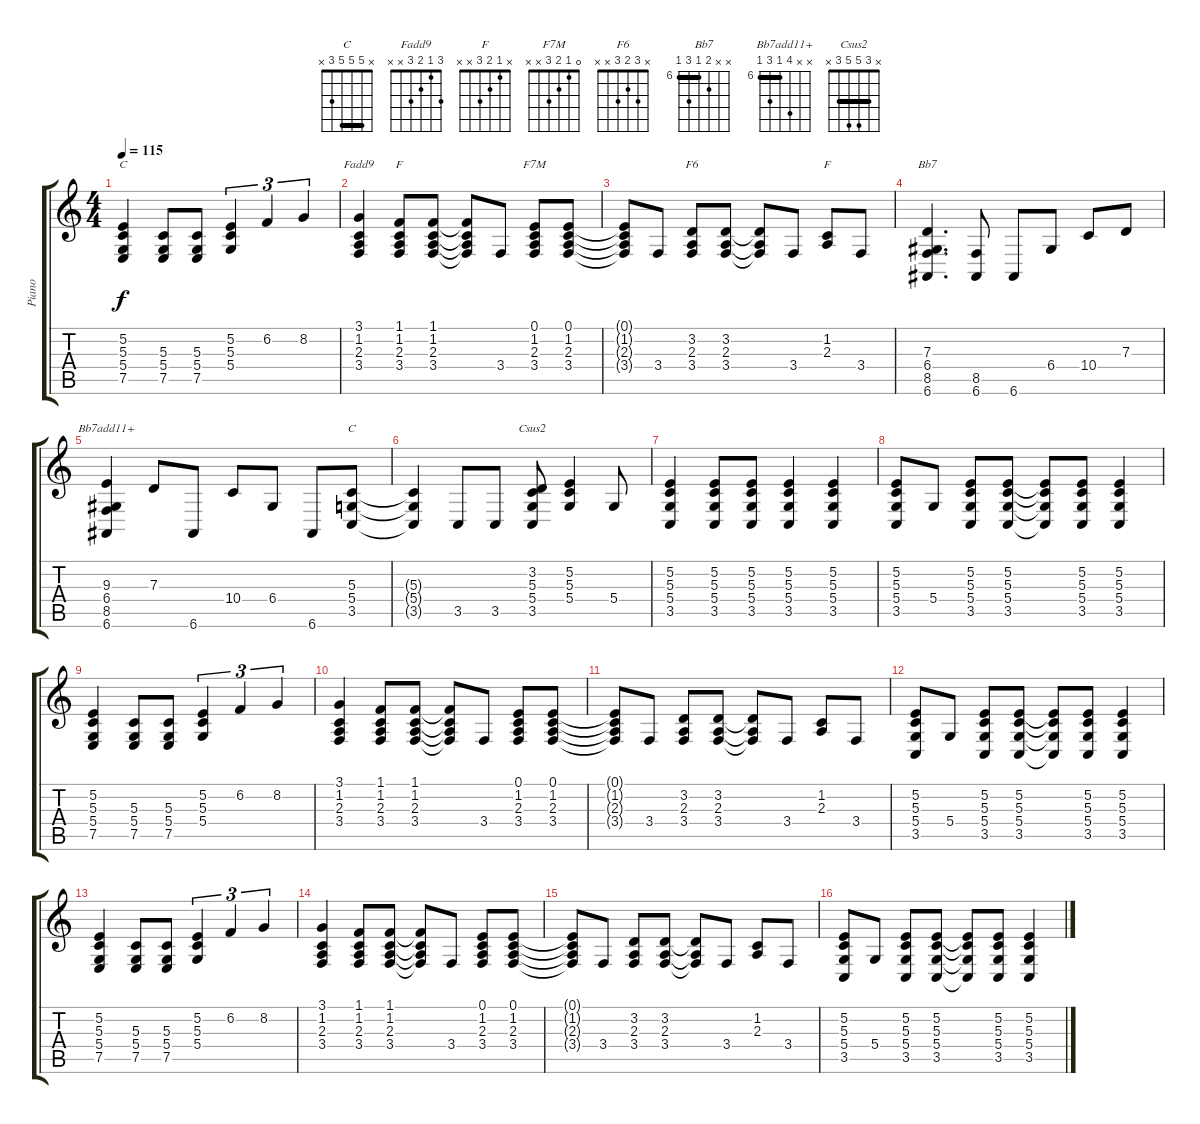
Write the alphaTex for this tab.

\track ("Piano" "Piano") {instrument acousticgrandpiano}
\staff {score tabs}
\tuning (E4 B3 G3 D3 A2 E2) {hide}
\chord ("C" x 5 5 5 7 x) {firstfret 5 barre 5}
\chord ("Fadd9" 3 1 2 3 x x)
\chord ("F" 1 1 2 3 x x) {barre 1}
\chord ("F7M" 0 1 2 3 x x)
\chord ("F6" x 3 2 3 x x)
\chord ("F" x 1 2 3 x x)
\chord ("Bb7" x x 7 6 8 6) {firstfret 6 barre 6}
\chord ("Bb7add11+" x x 9 6 8 6) {firstfret 6 barre 6}
\chord ("C" x 5 5 5 3 x) {barre 5}
\chord ("Csus2" x 3 5 5 3 x) {barre 3}
\ts (4 4)
\tempo 115
\clef g2
\ks c
(5.2 5.3 5.4 7.5).4{ch "C" dy f} (5.3 5.4 7.5).8 (5.3 5.4 7.5).8 (5.2 5.3 5.4).4{tu (3 2)} 6.2.4{tu (3 2)} 8.2.4{tu (3 2)} |
(3.1 1.2 2.3 3.4).4{ch "Fadd9"} (1.1 1.2 2.3 3.4).8{ch "F"} (1.1 1.2 2.3 3.4).8 (1.1{t} 1.2{t} 2.3{t} 3.4{t}).8 3.4.8 (0.1 1.2 2.3 3.4).8{ch "F7M"} (0.1 1.2 2.3 3.4).8 |
(0.1{t} 1.2{t} 2.3{t} 3.4{t}).8 3.4.8 (3.2 2.3 3.4).8{ch "F6"} (3.2 2.3 3.4).8 (3.2{t} 2.3{t} 3.4{t}).8 3.4.8 (1.2 2.3).8{ch "F"} 3.4.8 |
(7.3 6.4 8.5 6.6).4{d ch "Bb7"} (8.5 6.6).8 6.6.8 6.4.8 10.4.8 7.3.8 |
(9.3 6.4 8.5 6.6).4{ch "Bb7add11+"} 7.3.8 6.6.8 10.4.8 6.4.8 6.6.8 (5.3 5.4 3.5).8{ch "C"} |
(5.3{t} 5.4{t} 3.5{t}).4 3.5.8 3.5.8 (3.2 5.3 5.4 3.5).8{ch "Csus2"} (5.2 5.3 5.4).4 5.4.8 |
(5.2 5.3 5.4 3.5).4 (5.2 5.3 5.4 3.5).8 (5.2 5.3 5.4 3.5).8 (5.2 5.3 5.4 3.5).4 (5.2 5.3 5.4 3.5).4 |
(5.2 5.3 5.4 3.5).8 5.4.8 (5.2 5.3 5.4 3.5).8 (5.2 5.3 5.4 3.5).8 (5.2{t} 5.3{t} 5.4{t} 3.5{t}).8 (5.2 5.3 5.4 3.5).8 (5.2 5.3 5.4 3.5).4 |
(5.2 5.3 5.4 7.5).4 (5.3 5.4 7.5).8 (5.3 5.4 7.5).8 (5.2 5.3 5.4).4{tu (3 2)} 6.2.4{tu (3 2)} 8.2.4{tu (3 2)} |
(3.1 1.2 2.3 3.4).4 (1.1 1.2 2.3 3.4).8 (1.1 1.2 2.3 3.4).8 (1.1{t} 1.2{t} 2.3{t} 3.4{t}).8 3.4.8 (0.1 1.2 2.3 3.4).8 (0.1 1.2 2.3 3.4).8 |
(0.1{t} 1.2{t} 2.3{t} 3.4{t}).8 3.4.8 (3.2 2.3 3.4).8 (3.2 2.3 3.4).8 (3.2{t} 2.3{t} 3.4{t}).8 3.4.8 (1.2 2.3).8 3.4.8 |
(5.2 5.3 5.4 3.5).8 5.4.8 (5.2 5.3 5.4 3.5).8 (5.2 5.3 5.4 3.5).8 (5.2{t} 5.3{t} 5.4{t} 3.5{t}).8 (5.2 5.3 5.4 3.5).8 (5.2 5.3 5.4 3.5).4 |
(5.2 5.3 5.4 7.5).4 (5.3 5.4 7.5).8 (5.3 5.4 7.5).8 (5.2 5.3 5.4).4{tu (3 2)} 6.2.4{tu (3 2)} 8.2.4{tu (3 2)} |
(3.1 1.2 2.3 3.4).4 (1.1 1.2 2.3 3.4).8 (1.1 1.2 2.3 3.4).8 (1.1{t} 1.2{t} 2.3{t} 3.4{t}).8 3.4.8 (0.1 1.2 2.3 3.4).8 (0.1 1.2 2.3 3.4).8 |
(0.1{t} 1.2{t} 2.3{t} 3.4{t}).8 3.4.8 (3.2 2.3 3.4).8 (3.2 2.3 3.4).8 (3.2{t} 2.3{t} 3.4{t}).8 3.4.8 (1.2 2.3).8 3.4.8 |
(5.2 5.3 5.4 3.5).8 5.4.8 (5.2 5.3 5.4 3.5).8 (5.2 5.3 5.4 3.5).8 (5.2{t} 5.3{t} 5.4{t} 3.5{t}).8 (5.2 5.3 5.4 3.5).8 (5.2 5.3 5.4 3.5).4
